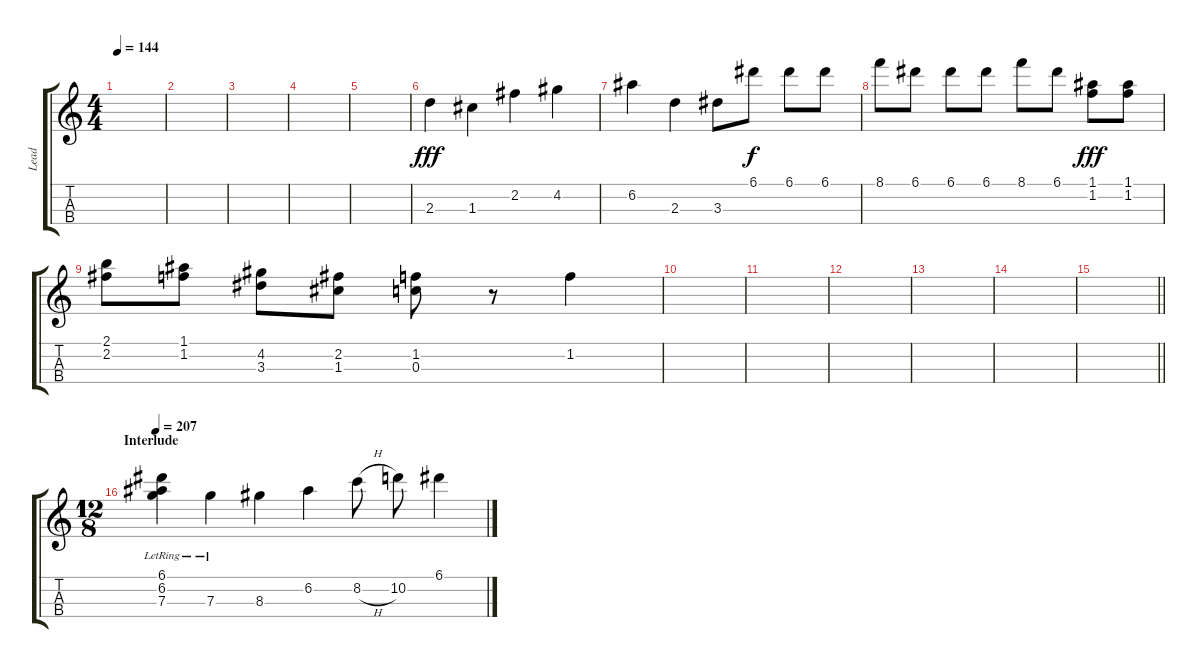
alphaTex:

\track ("Lead" "Lead") {instrument acousticguitarnylon}
\staff {score tabs}
\tuning (A4 E4 C4 G4) {hide}
\ts (4 4)
\tempo 144
\clef g2
\ks c
|
|
|
|
|
2.3.4{dy fff} 1.3.4 2.2.4 4.2.4 |
6.2.4 2.3.4 3.3.8 6.1.8{dy f} 6.1.8 6.1.8 |
8.1.8 6.1.8 6.1.8 6.1.8 8.1.8 6.1.8 (1.1 1.2).8{dy fff} (1.1 1.2).8 |
(2.1 2.2).8 (1.1 1.2).8 (4.2 3.3).8 (2.2 1.3).8 (1.2 0.3).8 r.8 1.2.4 |
|
|
|
|
|
\barLineRight lightlight
|
\ts (12 8)
\section ("" "Interlude")
\tempo 207
(6.1{lr} 6.2{lr} 7.3{lr}).4 7.3{lr}.4 8.3.4 6.2.4 8.2{h}.8 10.2.8 6.1.4
